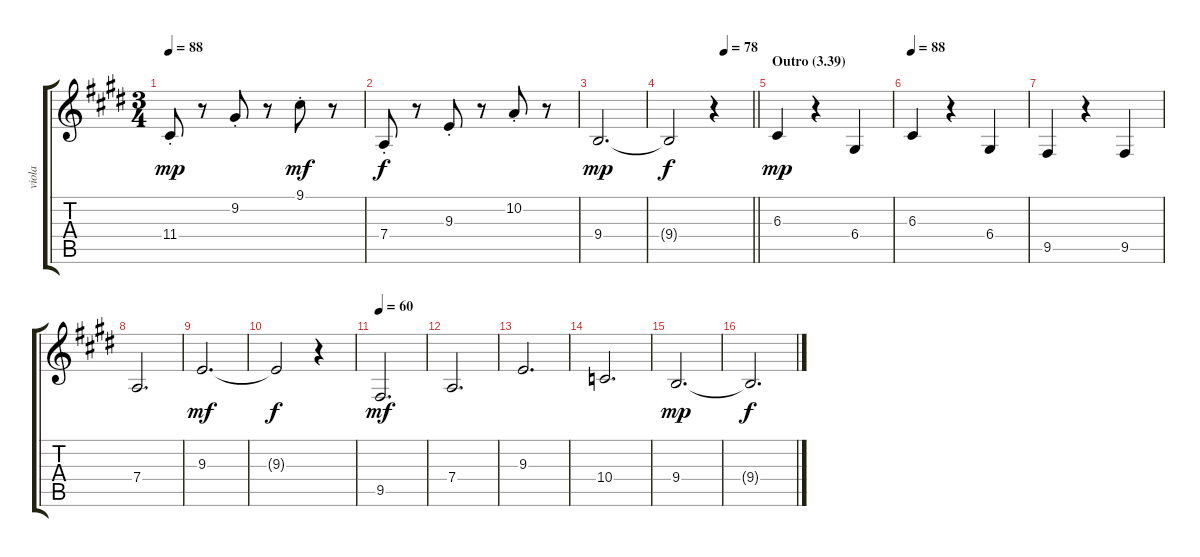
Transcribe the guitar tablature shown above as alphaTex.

\track ("viola" "viola") {instrument viola}
\staff {score tabs}
\tuning (E4 B3 G3 D3 A2 E2) {hide}
\ts (3 4)
\tempo 88
\clef g2
\ks e
11.4{st}.8{dy mp} r.8 9.2{st}.8 r.8 9.1{st}.8{dy mf} r.8 |
7.4{st}.8{dy f} r.8 9.3{st}.8 r.8 10.2{st}.8 r.8 |
9.4.2{d dy mp} |
\tempo (78 0.6666666666666666)
\barLineRight lightlight
9.4{t}.2{dy f} r.4 |
\section ("" "Outro (3.39)")
6.3.4{dy mp} r.4 6.4.4 |
\tempo 88
6.3.4 r.4 6.4.4 |
9.5.4 r.4 9.5.4 |
7.4.2{d} |
9.3.2{d dy mf} |
9.3{t}.2{dy f} r.4 |
\tempo 60
9.5.2{d dy mf} |
7.4.2{d} |
9.3.2{d} |
10.4.2{d} |
9.4.2{d dy mp} |
9.4{t}.2{d dy f}
